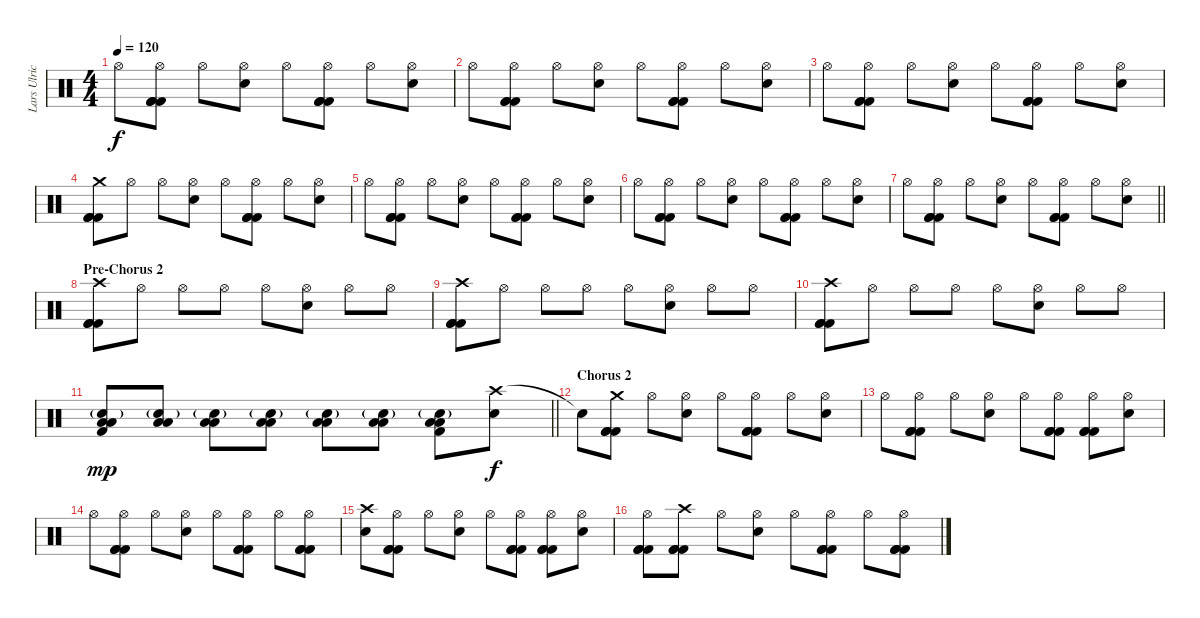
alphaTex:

\track ("Lars Ulrich" "Lars Ulric") {instrument percussion}
\staff {score}
\articulation defaults
\ts (4 4)
\tempo 120
\clef neutral
\ks c "Hi-Hat (open)".8{dy f}
("Hi-Hat (open)" "Kick (hit) 2" "Kick (hit) 2" "Kick (hit) 2").8 "Hi-Hat (open)".8 ("Hi-Hat (open)" "Electric Snare (hit)").8 "Hi-Hat (open)".8 ("Hi-Hat (open)" "Kick (hit) 2" "Kick (hit) 2" "Kick (hit) 2").8 "Hi-Hat (open)".8 ("Hi-Hat (open)" "Electric Snare (hit)").8 |
"Hi-Hat (open)".8 ("Hi-Hat (open)" "Kick (hit) 2" "Kick (hit) 2" "Kick (hit) 2").8 "Hi-Hat (open)".8 ("Hi-Hat (open)" "Electric Snare (hit)").8 "Hi-Hat (open)".8 ("Hi-Hat (open)" "Kick (hit) 2" "Kick (hit) 2" "Kick (hit) 2").8 "Hi-Hat (open)".8 ("Hi-Hat (open)" "Electric Snare (hit)").8 |
"Hi-Hat (open)".8 ("Hi-Hat (open)" "Kick (hit) 2" "Kick (hit) 2" "Kick (hit) 2").8 "Hi-Hat (open)".8 ("Hi-Hat (open)" "Electric Snare (hit)").8 "Hi-Hat (open)".8 ("Hi-Hat (open)" "Kick (hit) 2" "Kick (hit) 2" "Kick (hit) 2").8 "Hi-Hat (open)".8 ("Hi-Hat (open)" "Electric Snare (hit)").8 |
("Crash medium (hit)" "Kick (hit) 2" "Kick (hit) 2" "Kick (hit) 2").8 "Hi-Hat (open)".8 "Hi-Hat (open)".8 ("Hi-Hat (open)" "Electric Snare (hit)").8 "Hi-Hat (open)".8 ("Hi-Hat (open)" "Kick (hit) 2" "Kick (hit) 2" "Kick (hit) 2").8 "Hi-Hat (open)".8 ("Hi-Hat (open)" "Electric Snare (hit)").8 |
"Hi-Hat (open)".8 ("Hi-Hat (open)" "Kick (hit) 2" "Kick (hit) 2" "Kick (hit) 2").8 "Hi-Hat (open)".8 ("Hi-Hat (open)" "Electric Snare (hit)").8 "Hi-Hat (open)".8 ("Hi-Hat (open)" "Kick (hit) 2" "Kick (hit) 2" "Kick (hit) 2").8 "Hi-Hat (open)".8 ("Hi-Hat (open)" "Electric Snare (hit)").8 |
"Hi-Hat (open)".8 ("Hi-Hat (open)" "Kick (hit) 2" "Kick (hit) 2" "Kick (hit) 2").8 "Hi-Hat (open)".8 ("Hi-Hat (open)" "Electric Snare (hit)").8 "Hi-Hat (open)".8 ("Hi-Hat (open)" "Kick (hit) 2" "Kick (hit) 2" "Kick (hit) 2").8 "Hi-Hat (open)".8 ("Hi-Hat (open)" "Electric Snare (hit)").8 |
\barLineRight lightlight "Hi-Hat (open)".8
("Hi-Hat (open)" "Kick (hit) 2" "Kick (hit) 2" "Kick (hit) 2").8 "Hi-Hat (open)".8 ("Hi-Hat (open)" "Electric Snare (hit)").8 "Hi-Hat (open)".8 ("Hi-Hat (open)" "Kick (hit) 2" "Kick (hit) 2" "Kick (hit) 2").8 "Hi-Hat (open)".8 ("Hi-Hat (open)" "Electric Snare (hit)").8 |
\section ("" "Pre-Chorus 2")
("Crash high (hit)" "Kick (hit) 2" "Kick (hit) 2" "Kick (hit) 2").8 "Hi-Hat (open)".8 "Hi-Hat (open)".8 "Hi-Hat (open)".8 "Hi-Hat (open)".8 ("Hi-Hat (open)" "Electric Snare (hit)").8 "Hi-Hat (open)".8 "Hi-Hat (open)".8 |
("Crash high (hit)" "Kick (hit) 2" "Kick (hit) 2" "Kick (hit) 2").8 "Hi-Hat (open)".8 "Hi-Hat (open)".8 "Hi-Hat (open)".8 "Hi-Hat (open)".8 ("Hi-Hat (open)" "Electric Snare (hit)").8 "Hi-Hat (open)".8 "Hi-Hat (open)".8 |
("Crash high (hit)" "Kick (hit) 2" "Kick (hit) 2" "Kick (hit) 2").8 "Hi-Hat (open)".8 "Hi-Hat (open)".8 "Hi-Hat (open)".8 "Hi-Hat (open)".8 ("Hi-Hat (open)" "Electric Snare (hit)").8 "Hi-Hat (open)".8 "Hi-Hat (open)".8 |
\barLineRight lightlight
("Electric Snare (hit)"{g} "Low Floor Tom (hit)" "Low Floor Tom (hit)" "Kick (hit) 2").8{dy mp} ("Electric Snare (hit)"{g} "Low Floor Tom (hit)" "Low Floor Tom (hit)").8 ("Electric Snare (hit)"{g} "Low Floor Tom (hit)" "Low Floor Tom (hit)").8 ("Electric Snare (hit)"{g} "Low Floor Tom (hit)" "Low Floor Tom (hit)").8 ("Electric Snare (hit)"{g} "Low Floor Tom (hit)" "Low Floor Tom (hit)").8 ("Electric Snare (hit)"{g} "Low Floor Tom (hit)" "Low Floor Tom (hit)").8 ("Electric Snare (hit)"{g} "Low Floor Tom (hit)" "Low Floor Tom (hit)" "Kick (hit) 2").8 ("Crash high (hit)" "Electric Snare (hit)").8{dy f} |
\section ("" "Chorus 2 ")
"Snare (hit)"{t}.8 ("Crash medium (hit)" "Kick (hit) 2" "Kick (hit) 2" "Kick (hit) 2").8 "Hi-Hat (open)".8 ("Hi-Hat (open)" "Electric Snare (hit)").8 "Hi-Hat (open)".8 ("Hi-Hat (open)" "Kick (hit) 2" "Kick (hit) 2" "Kick (hit) 2").8 "Hi-Hat (open)".8 ("Hi-Hat (open)" "Electric Snare (hit)").8 |
"Hi-Hat (open)".8 ("Hi-Hat (open)" "Kick (hit) 2" "Kick (hit) 2" "Kick (hit) 2").8 "Hi-Hat (open)".8 ("Hi-Hat (open)" "Electric Snare (hit)").8 "Hi-Hat (open)".8 ("Hi-Hat (open)" "Kick (hit) 2" "Kick (hit) 2" "Kick (hit) 2").8 ("Hi-Hat (open)" "Kick (hit) 2" "Kick (hit) 2" "Kick (hit) 2").8 ("Hi-Hat (open)" "Electric Snare (hit)").8 |
"Hi-Hat (open)".8 ("Hi-Hat (open)" "Kick (hit) 2" "Kick (hit) 2" "Kick (hit) 2").8 "Hi-Hat (open)".8 ("Hi-Hat (open)" "Electric Snare (hit)").8 "Hi-Hat (open)".8 ("Hi-Hat (open)" "Kick (hit) 2" "Kick (hit) 2" "Kick (hit) 2").8 "Hi-Hat (open)".8 ("Hi-Hat (open)" "Kick (hit) 2" "Kick (hit) 2" "Kick (hit) 2").8 |
("Crash high (hit)" "Electric Snare (hit)").8 ("Hi-Hat (open)" "Kick (hit) 2" "Kick (hit) 2" "Kick (hit) 2").8 "Hi-Hat (open)".8 ("Hi-Hat (open)" "Electric Snare (hit)").8 "Hi-Hat (open)".8 ("Hi-Hat (open)" "Kick (hit) 2" "Kick (hit) 2" "Kick (hit) 2").8 ("Hi-Hat (open)" "Kick (hit) 2" "Kick (hit) 2" "Kick (hit) 2").8 ("Hi-Hat (open)" "Electric Snare (hit)").8 |
("Hi-Hat (open)" "Kick (hit) 2" "Kick (hit) 2" "Kick (hit) 2").8 ("Crash high (hit)" "Kick (hit) 2" "Kick (hit) 2" "Kick (hit) 2").8 "Hi-Hat (open)".8 ("Hi-Hat (open)" "Electric Snare (hit)").8 "Hi-Hat (open)".8 ("Hi-Hat (open)" "Kick (hit) 2" "Kick (hit) 2" "Kick (hit) 2").8 "Hi-Hat (open)".8 ("Hi-Hat (open)" "Kick (hit) 2" "Kick (hit) 2" "Kick (hit) 2").8
